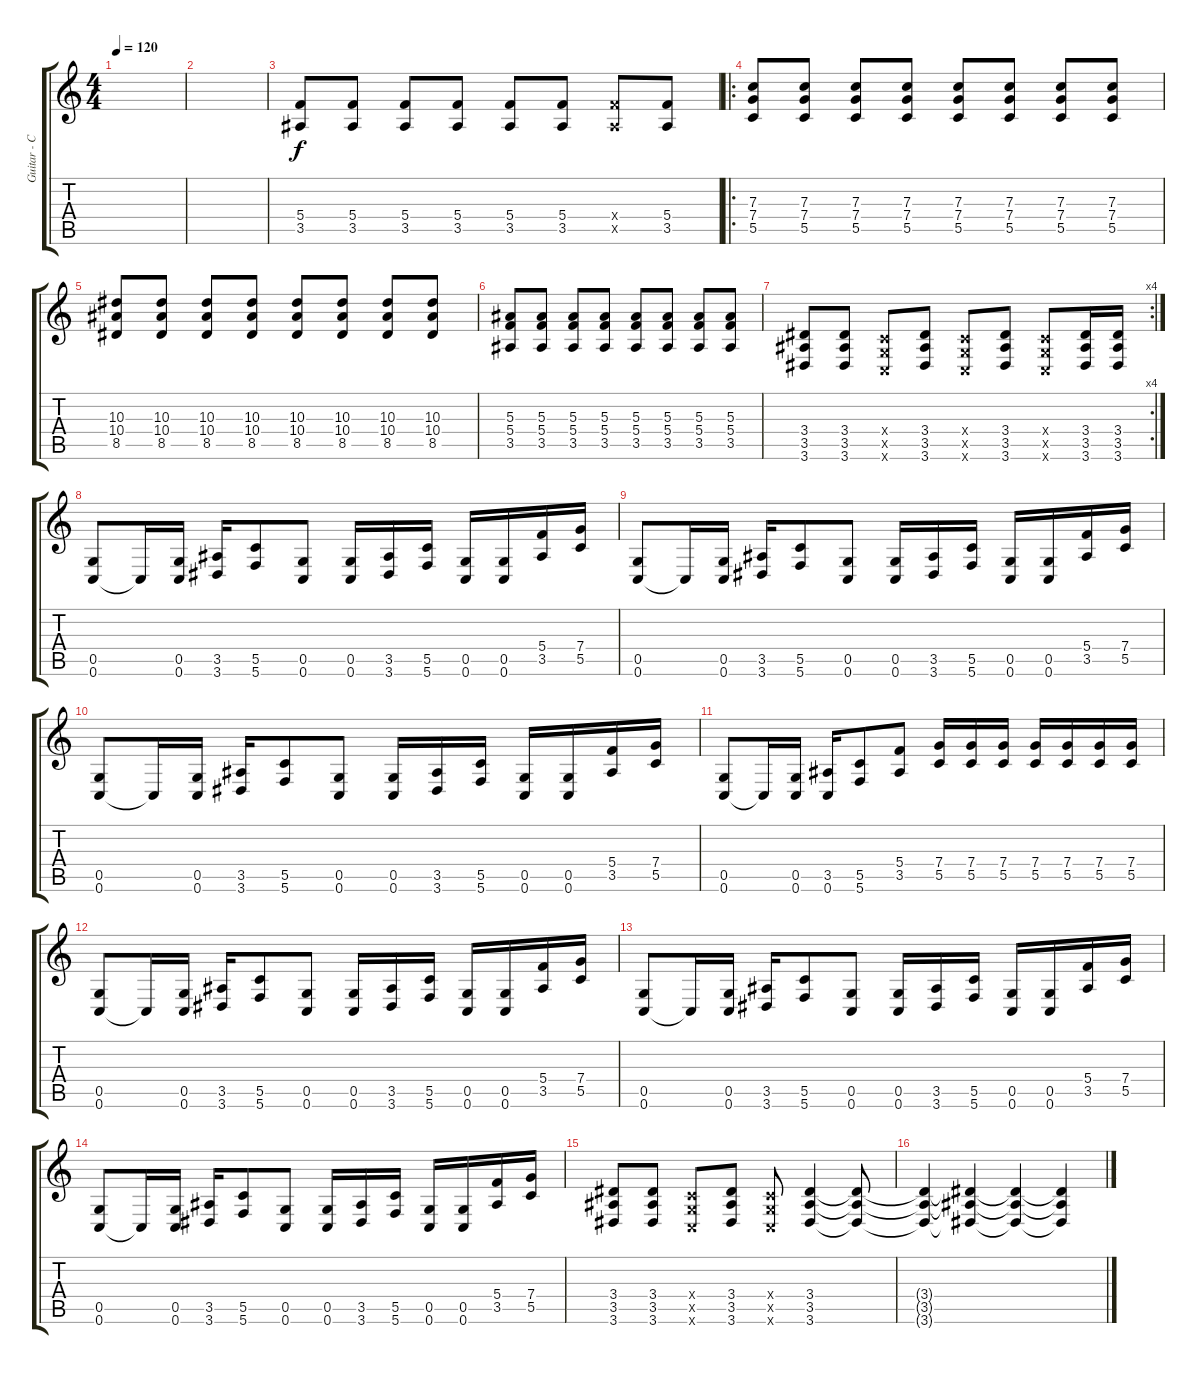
\track ("Guitar - Chad Kroeger" "Guitar - C") {instrument distortionguitar}
\staff {score tabs}
\tuning (D4 A3 F3 C3 G2 C2) {hide}
\ts (4 4)
\tempo 120
\clef g2
\ks c
|
|
(5.4 3.5).8 (5.4 3.5).8 (5.4 3.5).8 (5.4 3.5).8 (5.4 3.5).8 (5.4 3.5).8 (5.4{x} 3.5{x}).8 (5.4 3.5).8 |
\ro
(7.3 7.4 5.5).8 (7.3 7.4 5.5).8 (7.3 7.4 5.5).8 (7.3 7.4 5.5).8 (7.3 7.4 5.5).8 (7.3 7.4 5.5).8 (7.3 7.4 5.5).8 (7.3 7.4 5.5).8 |
(10.3 10.4 8.5).8 (10.3 10.4 8.5).8 (10.3 10.4 8.5).8 (10.3 10.4 8.5).8 (10.3 10.4 8.5).8 (10.3 10.4 8.5).8 (10.3 10.4 8.5).8 (10.3 10.4 8.5).8 |
(5.3 5.4 3.5).8 (5.3 5.4 3.5).8 (5.3 5.4 3.5).8 (5.3 5.4 3.5).8 (5.3 5.4 3.5).8 (5.3 5.4 3.5).8 (5.3 5.4 3.5).8 (5.3 5.4 3.5).8 |
\rc 4
(3.4 3.5 3.6).8 (3.4 3.5 3.6).8 (0.4{x} 0.5{x} 0.6{x}).8 (3.4 3.5 3.6).8 (0.4{x} 0.5{x} 0.6{x}).8 (3.4 3.5 3.6).8 (0.4{x} 0.5{x} 0.6{x}).8 (3.4 3.5 3.6).16 (3.4 3.5 3.6).16 |
(0.5 0.6).8 0.6{t}.16 (0.5 0.6).16 (3.5 3.6).16 (5.5 5.6).8 (0.5 0.6).8 (0.5 0.6).16 (3.5 3.6).16 (5.5 5.6).16 (0.5 0.6).16 (0.5 0.6).16 (5.4 3.5).16 (7.4 5.5).16 |
(0.5 0.6).8 0.6{t}.16 (0.5 0.6).16 (3.5 3.6).16 (5.5 5.6).8 (0.5 0.6).8 (0.5 0.6).16 (3.5 3.6).16 (5.5 5.6).16 (0.5 0.6).16 (0.5 0.6).16 (5.4 3.5).16 (7.4 5.5).16 |
(0.5 0.6).8 0.6{t}.16 (0.5 0.6).16 (3.5 3.6).16 (5.5 5.6).8 (0.5 0.6).8 (0.5 0.6).16 (3.5 3.6).16 (5.5 5.6).16 (0.5 0.6).16 (0.5 0.6).16 (5.4 3.5).16 (7.4 5.5).16 |
(0.5 0.6).8 0.6{t}.16 (0.5 0.6).16 (3.5 0.6).16 (5.5 5.6).8 (5.4 3.5).8 (7.4 5.5).16 (7.4 5.5).16 (7.4 5.5).16 (7.4 5.5).16 (7.4 5.5).16 (7.4 5.5).16 (7.4 5.5).16 |
(0.5 0.6).8 0.6{t}.16 (0.5 0.6).16 (3.5 3.6).16 (5.5 5.6).8 (0.5 0.6).8 (0.5 0.6).16 (3.5 3.6).16 (5.5 5.6).16 (0.5 0.6).16 (0.5 0.6).16 (5.4 3.5).16 (7.4 5.5).16 |
(0.5 0.6).8 0.6{t}.16 (0.5 0.6).16 (3.5 3.6).16 (5.5 5.6).8 (0.5 0.6).8 (0.5 0.6).16 (3.5 3.6).16 (5.5 5.6).16 (0.5 0.6).16 (0.5 0.6).16 (5.4 3.5).16 (7.4 5.5).16 |
(0.5 0.6).8 0.6{t}.16 (0.5 0.6).16 (3.5 3.6).16 (5.5 5.6).8 (0.5 0.6).8 (0.5 0.6).16 (3.5 3.6).16 (5.5 5.6).16 (0.5 0.6).16 (0.5 0.6).16 (5.4 3.5).16 (7.4 5.5).16 |
(3.4 3.5 3.6).8 (3.4 3.5 3.6).8 (0.4{x} 0.5{x} 0.6{x}).8 (3.4 3.5 3.6).8 (0.4{x} 0.5{x} 0.6{x}).8 (3.4 3.5 3.6).4 (3.4{t} 3.5{t} 3.6{t}).8 |
(3.4{t} 3.5{t} 3.6{t}).4 (3.4{t} 3.5{t} 3.6{t}).4 (3.4{t} 3.5{t} 3.6{t}).4 (3.4{t} 3.5{t} 3.6{t}).4
